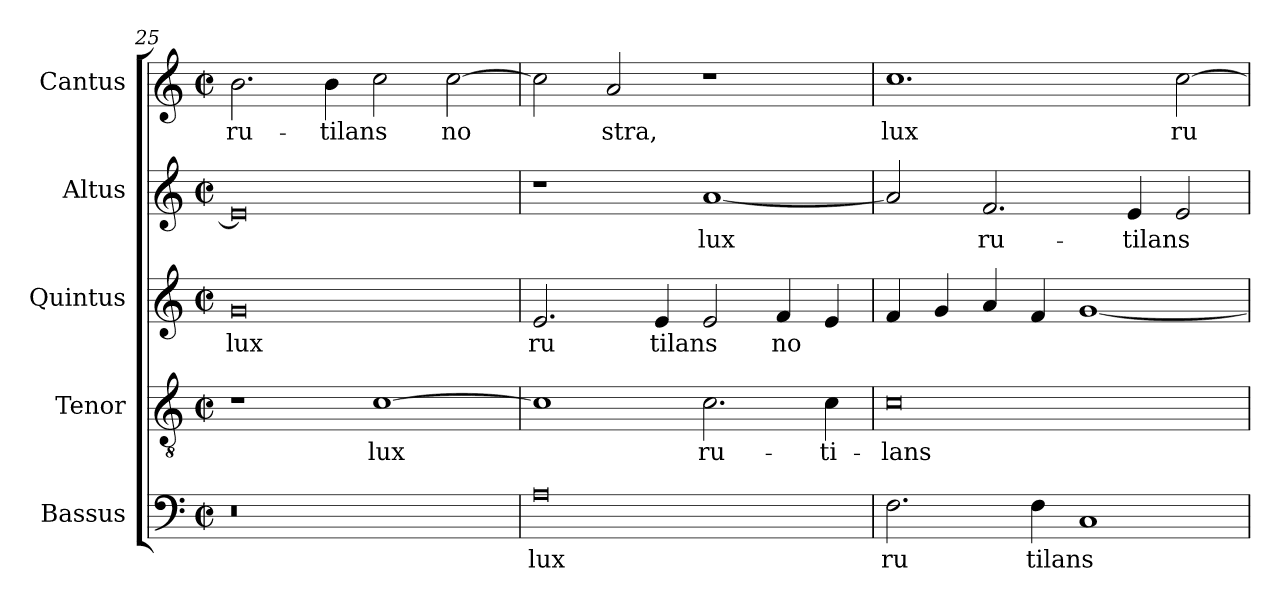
**kern	**text	**kern	**text	**kern	**text	**kern	**text	**kern	**text
*part5	*part5	*part4	*part4	*part3	*part3	*part2	*part2	*part1	*part1
*staff5	*staff5	*staff4	*staff4	*staff3	*staff3	*staff2	*staff2	*staff1	*staff1
*I"Bassus	*	*I"Tenor	*	*I"Quintus	*	*I"Altus	*	*I"Cantus	*
*clefF4	*	*clefGv2	*	*clefG2	*	*clefG2	*	*clefG2	*
*k[]	*	*k[]	*	*k[]	*	*k[]	*	*k[]	*
*C:	*	*C:	*	*C:	*	*C:	*	*C:	*
*M2/2	*	*M2/2	*	*M2/2	*	*M2/2	*	*M2/2	*
*met(c|)	*	*met(c|)	*	*met(c|)	*	*met(c|)	*	*met(c|)	*
=25	=25	=25	=25	=25	=25	=25	=25	=25	=25
!	!	!	!	!	!LO:LY:b:cj	!	!LO:LY:b:cj	!	!LO:LY:b:cj
0r	.	1r	.	0g	lux	0e]	.	2.b\	ru-
!	!	!	!	!	!	!	!	!	!LO:LY:b:cj
.	.	.	.	.	.	.	.	4b\	-tilans
!	!	!	!LO:LY:b:cj	!	!	!	!	!	!LO:LY:b:cj
.	.	[>1c	lux	.	.	.	.	2cc\	.
!	!	!	!	!	!	!	!	!	!LO:LY:b:cj
.	.	.	.	.	.	.	.	[>2cc\	no-
=26	=26	=26	=26	=26	=26	=26	=26	=26	=26
!	!LO:LY:b:cj	!	!LO:LY:b:cj	!	!LO:LY:b:cj	!	!	!	!LO:LY:b:cj
0A	lux	1c]	.	2.e/	ru	1r	.	2cc\]	--
!	!	!	!	!	!	!	!	!	!LO:LY:b:cj
.	.	.	.	.	.	.	.	2a/	-stra,
!	!	!	!	!	!LO:LY:b:cj	!	!	!	!
.	.	.	.	4e/	tilans	.	.	.	.
!	!	!	!LO:LY:b:cj	!	!LO:LY:b:cj	!	!LO:LY:b:cj	!	!
.	.	2.c\	ru-	2e/	.	[<1a	lux	1r	.
!	!	!	!	!	!LO:LY:b:cj	!	!	!	!
.	.	.	.	4f/	no	.	.	.	.
!	!	!	!LO:LY:b:cj	!	!LO:LY:b:cj	!	!	!	!
.	.	4c\	-ti-	4e/	.	.	.	.	.
=27	=27	=27	=27	=27	=27	=27	=27	=27	=27
!	!LO:LY:b:cj	!	!LO:LY:b:cj	!	!LO:LY:b:cj	!	!LO:LY:b:cj	!	!LO:LY:b:cj
2.F\	ru	0c	-lans	4f/	.	2a/]	.	1.cc	lux
!	!	!	!	!	!LO:LY:b:cj	!	!	!	!
.	.	.	.	4g/	.	.	.	.	.
!	!	!	!	!	!LO:LY:b:cj	!	!LO:LY:b:cj	!	!
.	.	.	.	4a/	.	2.f/	ru-	.	.
!	!LO:LY:b:cj	!	!	!	!LO:LY:b:cj	!	!	!	!
4F\	tilans	.	.	4f/	.	.	.	.	.
!	!LO:LY:b:cj	!	!	!	!LO:LY:b:cj	!	!	!	!
1C	.	.	.	[<1g	.	.	.	.	.
!	!	!	!	!	!	!	!LO:LY:b:cj	!	!
.	.	.	.	.	.	4e/	-tilans	.	.
!	!	!	!	!	!	!	!LO:LY:b:cj	!	!LO:LY:b:cj
.	.	.	.	.	.	2e/	.	[>2cc\	ru-
=	=	=	=	=	=	=	=	=	=
*-	*-	*-	*-	*-	*-	*-	*-	*-	*-
